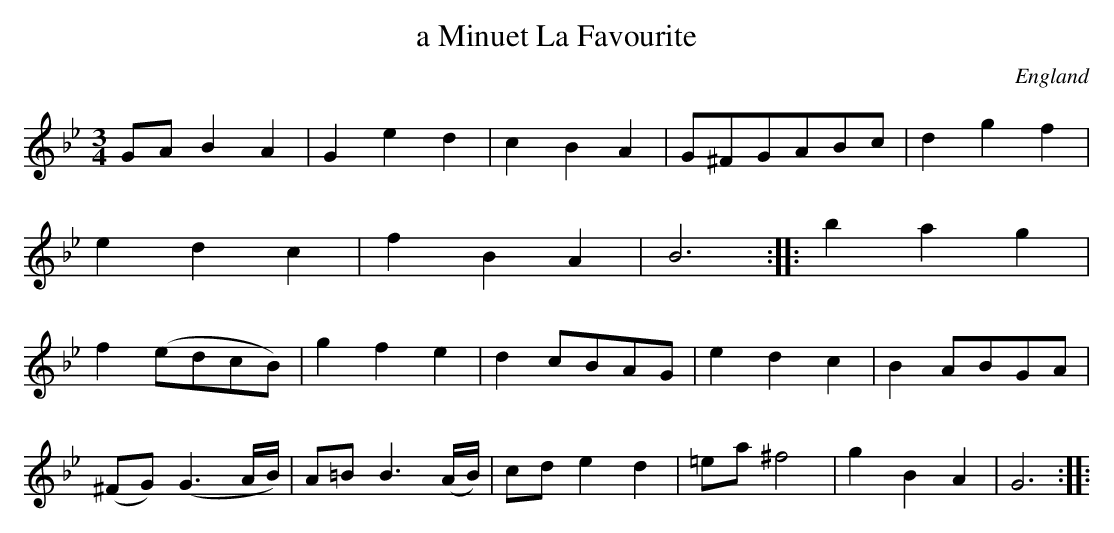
X:1
T:a Minuet La Favourite
L:1/8
M:3/4
O:England
K:Bb major
GA B2A2 | G2 e2d2   | c2 B2A2 | G^FGABc | \
d2 g2f2 | e2 d2c2   | f2 B2A2 | B6      ::
b2 a2g2 | f2 (edcB) | g2 f2e2 | d2 cBAG | \
e2 d2c2 | B2 ABGA   |! (^FG) (G3A/B/) | A=B B3(A/B/) |\
cd e2d2 | =ea ^f4   |  g2 B2A2        | G6 ::
